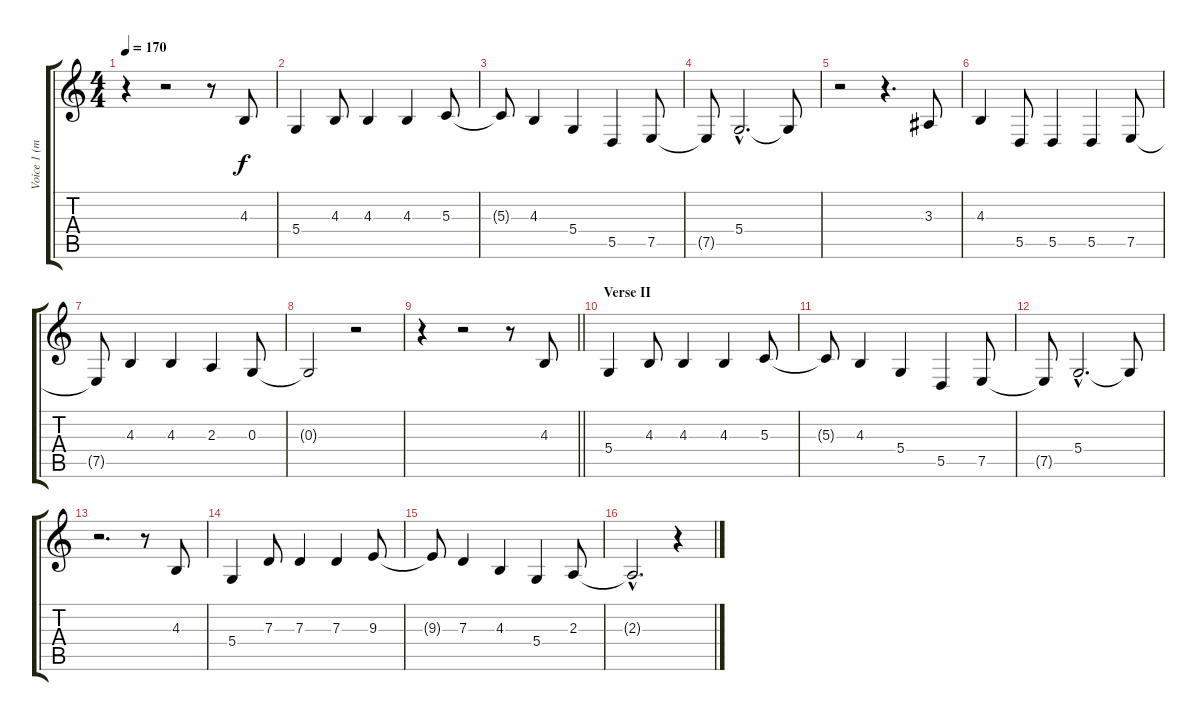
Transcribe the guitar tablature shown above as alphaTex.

\track ("Voice 1 (main)" "Voice 1 (m") {instrument violin}
\staff {score tabs}
\tuning (E4 B3 G3 D3 A2 E2) {hide}
\ts (4 4)
\tempo 170
\clef g2
\ks c
r.4{dy f} r.2 r.8 4.3.8 |
5.4.4 4.3.8 4.3.4 4.3.4 5.3.8 |
5.3{t}.8 4.3.4 5.4.4 5.5.4 7.5.8 |
7.5{t}.8 5.4{hac}.2{d} 5.4{t}.8 |
r.2 r.4{d} 3.3.8 |
4.3.4 5.5.8 5.5.4 5.5.4 7.5.8 |
7.5{t}.8 4.3.4 4.3.4 2.3.4 0.3.8 |
0.3{t}.2 r.2 |
\barLineRight lightlight
r.4 r.2 r.8 4.3.8 |
\section ("" "Verse II")
5.4.4 4.3.8 4.3.4 4.3.4 5.3.8 |
5.3{t}.8 4.3.4 5.4.4 5.5.4 7.5.8 |
7.5{t}.8 5.4{hac}.2{d} 5.4{t}.8 |
r.2{d} r.8 4.3.8 |
5.4.4 7.3.8 7.3.4 7.3.4 9.3.8 |
9.3{t}.8 7.3.4 4.3.4 5.4.4 2.3.8 |
2.3{hac t}.2{d} r.4
